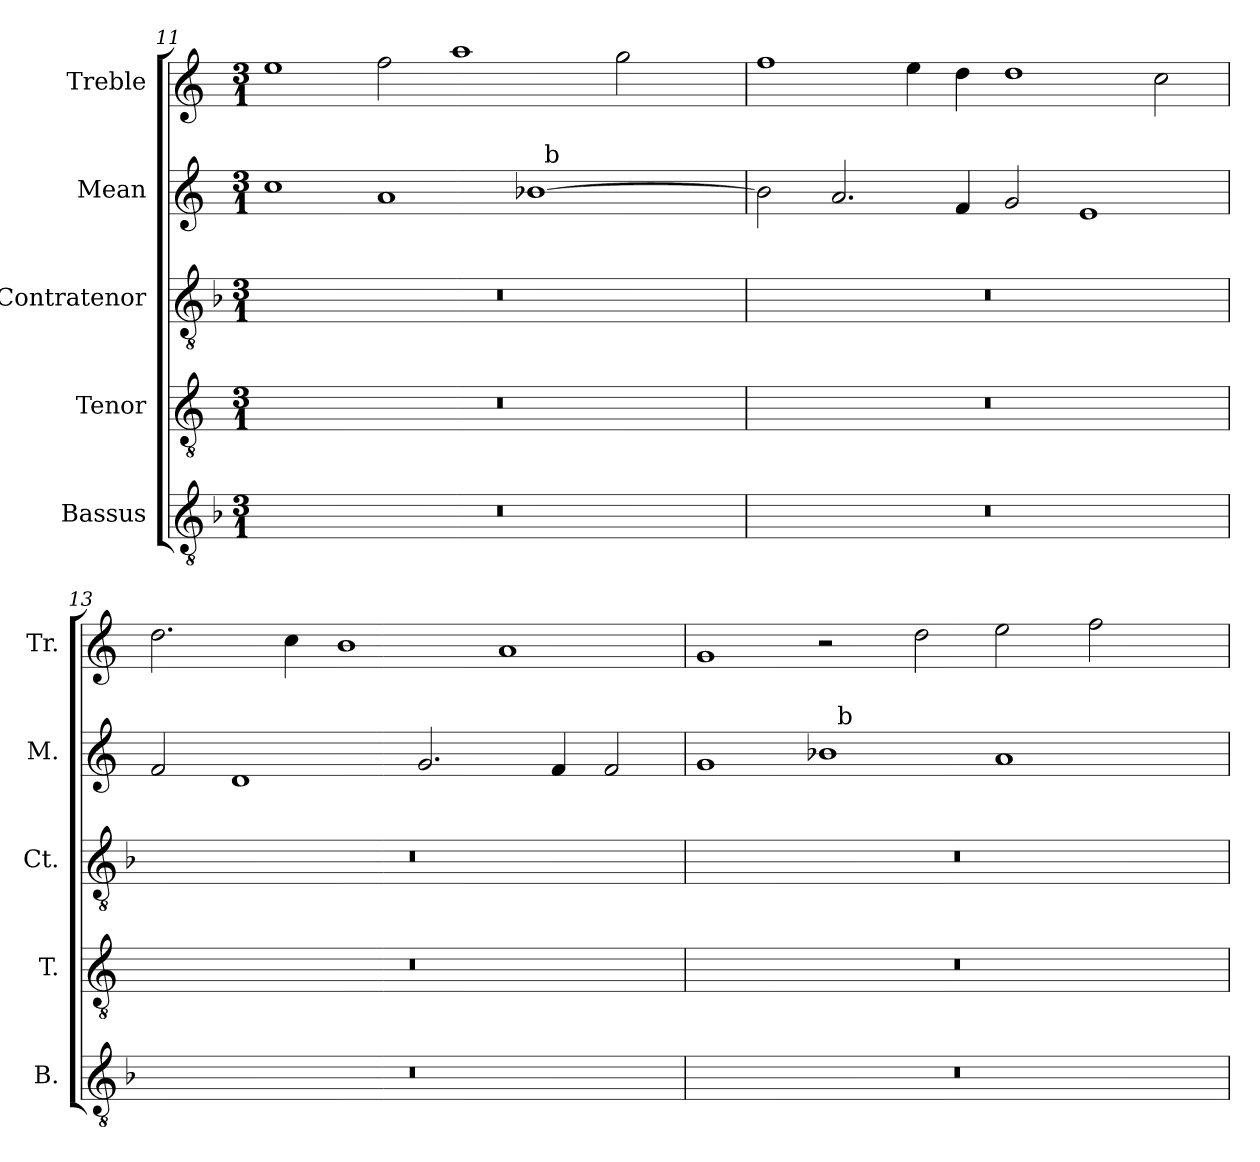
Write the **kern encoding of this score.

**kern	**kern	**kern	**kern	**kern
*part5	*part4	*part3	*part2	*part1
*staff5	*staff4	*staff3	*staff2	*staff1
*I"Bassus	*I"Tenor	*I"Contratenor	*I"Mean	*I"Treble
*I'B.	*I'T.	*I'Ct.	*I'M.	*I'Tr.
!!LO:LB:g=z
*clefGv2	*clefGv2	*clefGv2	*clefG2	*clefG2
*ITrd7c12	*ITrd7c12	*ITrd7c12	*	*
*k[b-]	*k[]	*k[b-]	*k[]	*k[]
*F:	*	*F:	*C:	*C:
*M3/1	*M3/1	*M3/1	*M3/1	*M3/1
=11	=11	=11	=11	=11
!LO:N:vis=1	!LO:N:vis=1	!LO:N:vis=1	!	!
*	*	*	*^	*
0.r	0.r	0.r	1cci	1ryy	1eei
.	.	.	1ai	1ryy	2ffi\
.	.	.	.	.	1aai
.	.	.	[>1b-i	32ryy	.
.	.	.	.	256ryy	.
!	!	!	!	!LO:TX:a:t=b	!
.	.	.	.	2ryy	.
.	.	.	.	.	2ggi\
.	.	.	.	4ryy	.
.	.	.	.	8ryy	.
.	.	.	.	16ryy	.
.	.	.	.	64..ryy	.
=12`	=12`	=12`	=12`	=12`	=12`
!LO:N:vis=1	!LO:N:vis=1	!LO:N:vis=1	!	!	!
*	*	*	*v	*v	*
0.r	0.r	0.r	2b-i\]	1ffi
.	.	.	2.ai/	.
.	.	.	.	4eei\
.	.	.	4fi/	4ddi\
.	.	.	2gi/	1ddi
.	.	.	1ei	.
.	.	.	.	2cci\
=13`	=13`	=13`	=13`	=13`
!LO:N:vis=1	!LO:N:vis=1	!LO:N:vis=1	!	!
0.r	0.r	0.r	2fi/	2.ddi\
.	.	.	1di	.
.	.	.	.	4cci\
.	.	.	.	1bi
.	.	.	2.gi/	.
.	.	.	.	1ai
.	.	.	4fi/	.
.	.	.	2fi/	.
=14`	=14`	=14`	=14`	=14`
!LO:N:vis=1	!LO:N:vis=1	!LO:N:vis=1	!	!
*	*	*	*^	*
0.r	0.r	0.r	1gi	1ryy	1gi
.	.	.	1b-i	32ryy	2r
.	.	.	.	256ryy	.
!	!	!	!	!LO:TX:a:t=b	!
.	.	.	.	1ryy	.
.	.	.	.	.	2ddi\
.	.	.	1ai	.	2eei\
.	.	.	.	2ryy	.
.	.	.	.	.	2ffi\
.	.	.	.	4ryy	.
.	.	.	.	8ryy	.
.	.	.	.	16ryy	.
.	.	.	.	64..ryy	.
*	*	*	*v	*v	*
=`	=`	=`	=`	=`
*-	*-	*-	*-	*-
